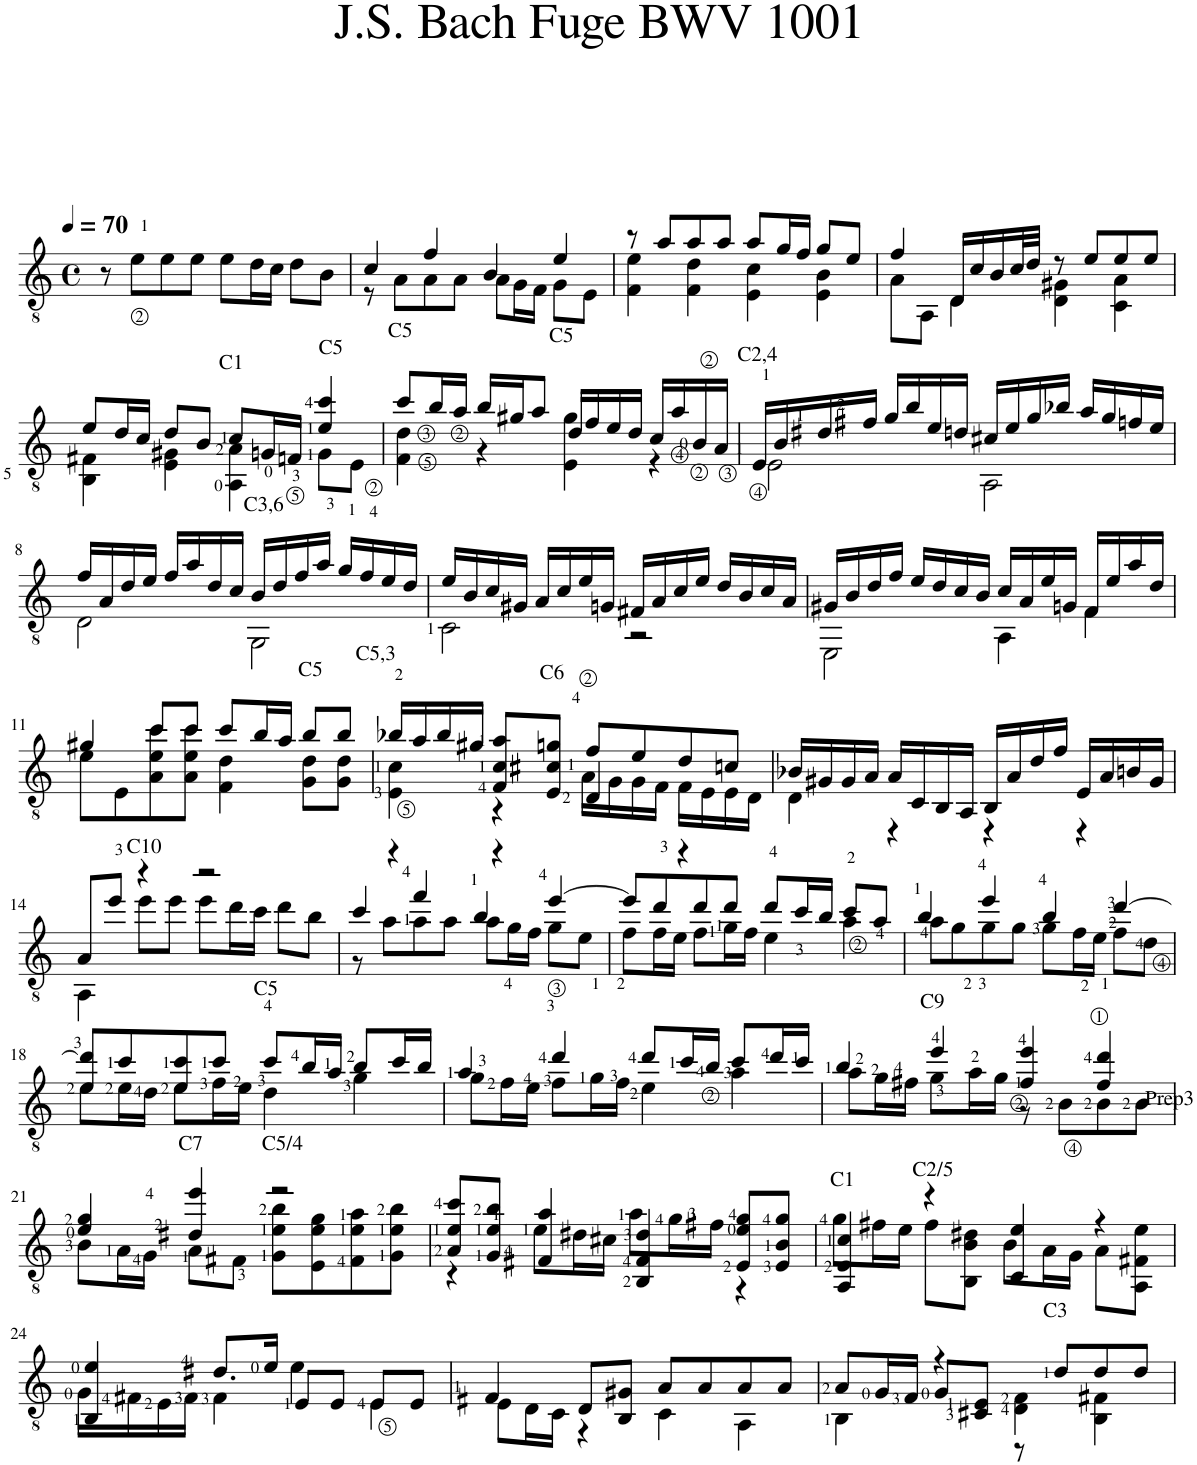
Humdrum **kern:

**kern
*part1
*staff1
*I"Classical Guitar
*I'Guit.
*clefGv2
*k[]
*M4/4
*met(c)
*MM70
=1
8r
8e<\L
8e\
8e\J
8e\L
16d\L
16c\JJ
8d\L
8B\J
=2
*^
4c/	8r
.	8A\L
4f/	8A\
.	8A\J
4B/	8A\L
.	16G\L
.	16F\JJ
4e/	8G\L
.	8E\J
=3	=3
8r	4F\ 4e\
8a/L	.
8a/	4F\ 4d\
8a/J	.
8a/L	4E\ 4c\
16g/L	.
16f/JJ	.
8g/L	4E\ 4B\
8e/J	.
=4	=4
4f/	8A\L
.	8AA\J
16D/LL	4D\
16c/	.
16B/	.
32c/L	.
32d/JJJ	.
8r	4D\ 4G#X\
8e/L	.
8e/	4C\ 4A\
8e/J	.
!!LO:LB:g=z	!!
=5	=5
8e/L	4BB\ 4F#X\
16d/L	.
16c/JJ	.
8d/L	4E\ 4G#X\
8B/J	.
!LO:TX:a:t=C1	!
8c/L	4AA\ 4A\
16Gn/L	.
16Fn/JJ	.
!LO:TX:a:t=C5	!
4e/ 4cc/	8G\L
.	8E\J
=6	=6
!LO:TX:a:t=C5	!
8cc/L	4F\ 4d\
16b/L	.
16a/JJ	.
16b/LL	4r
16g#X/J	.
8a/J	.
!LO:TX:a:t=C5	!
16d/LL	4E\ 4g#\
16f/	.
16e/	.
16d/JJ	.
16c/LL	4r
16a/	.
16B/	.
16A/JJ	.
=7	=7
!LO:TX:a:t=C2,4	!
16E</LL	2E\
16B/	.
16d#X/	.
16f#X/JJ	.
16g/LL	.
16b/	.
16e/	.
16dn/JJ	.
16c#X/LL	2AA\
16e/	.
16g/	.
16b-X/JJ	.
16a/LL	.
16g/	.
16fn/	.
16e/JJ	.
!!LO:LB:g=z	!!
=8	=8
16f/LL	2D\
16A/	.
16d/	.
16e/JJ	.
16f/LL	.
16a/	.
16d/	.
16c/JJ	.
!LO:TX:a:t=C3,6	!
16B/LL	2GG\
16d/	.
16f/	.
16a/JJ	.
16g/LL	.
16f/	.
16e/	.
16d/JJ	.
=9	=9
16e/LL	2C\
16B/	.
16c/	.
16G#X/JJ	.
16A/LL	.
16c/	.
16e/	.
16Gn/JJ	.
16F#X/LL	2r
16A/	.
16c/	.
16e/JJ	.
16d/LL	.
16B/	.
16c/	.
16A/JJ	.
=10	=10
16G#X/LL	2EE\
16B/	.
16d/	.
16f/JJ	.
16e/LL	.
16d/	.
16c/	.
16B/JJ	.
16c/LL	4AA\
16A/	.
16e/	.
16Gn/JJ	.
16F/LL	4F\
16e/	.
16a/	.
16d/JJ	.
!!LO:LB:g=z	!!
=11	=11
4g#X/	8e\L
.	8E\
8cc/L	8A\ 8e\ 8cc\
8cc/J	8A\ 8e\ 8cc\J
8cc/L	4F\ 4d\
16b/L	.
16a/JJ	.
!LO:TX:a:t=C5	!
8b/L	8G\ 8d\L
8b/J	8G\ 8d\J
=12	=12
*	*^
!LO:TX:a:t=C5,3	!	!
16b-X/LL	4E\ 4c\	4r
16a/	.	.
16b-/	.	.
16g#X/JJ	.	.
8F/ 8c/ 8a/L	4r	4r
!LO:TX:a:t=C6	!	!
8E/ 8c#X/ 8gn/J	.	.
8f/L	16A\LL	4D/
.	16G\	.
8e/	16G\	.
.	16F\JJ	.
8d/	16F\LL	4r
.	16E\	.
8cn/J	16E\	.
.	16D\JJ	.
*	*v	*v
=13	=13
16B-X/LL	4D\
16G#X/	.
16G#/	.
16A/JJ	.
16A/LL	4r
16C/	.
16BB/	.
16AA/JJ	.
16BB/LL	4r
16A/	.
16d/	.
16f/JJ	.
16E/LL	4r
16A/	.
16Bn/	.
16G#/JJ	.
!!LO:LB:g=z	!!
=14	=14
8A/L	4AA\
!LO:TX:a:t=C10	!
8ee/J	.
4r	8ee\L
.	8ee\J
2r	8ee\L
.	16dd\L
.	16cc\JJ
.	8dd\L
.	8b\J
=15	=15
4cc/	8r
.	8a\L
4ff/	8a\
.	8a\J
4b/	8a\L
.	16g\L
.	16f\JJ
[4ee/	8g<\L
.	8e\J
=16	=16
8ee/L]	8f\L
8dd/	16f\L
.	16e\JJ
8dd/	8f\L
8dd/J	16g\L
.	16f\JJ
8dd/L	4e\
16cc/L	.
16b/JJ	.
8cc/L	4a\
8a/J	.
=17	=17
4b/	8a\L
.	8g\
4ee/	8g\
.	8g\J
4b/	8g\L
.	16f\L
.	16e\JJ
[4dd/	8f\L
.	8d\J
!!LO:LB:g=z	!!
=18	=18
8e/ 8dd/]L	8e\L
8cc/	16e\L
.	16d\JJ
8e/ 8cc/	8e\L
8cc/J	16f\L
.	16e\JJ
!LO:TX:a:t=C5	!
8cc/L	4d\
16b/L	.
16a/JJ	.
8b/L	4g\
16cc/L	.
16b/JJ	.
=19	=19
4a/	8g\L
.	16f\L
.	16e\JJ
4dd/	8f\L
.	16g\L
.	16f\JJ
8dd/L	4e\
16cc/L	.
16b/JJ	.
8cc/L	4a\
16dd/L	.
16cc/JJ	.
=20	=20
4b/	8a\L
.	16g\L
.	16f#X\JJ
!LO:TX:a:t=C9	!
4ee/	8g\L
.	16a\L
.	16g\JJ
4f#/ 4ee/	8r
.	8B\L
4f#/ 4dd/	8B\
!	!LO:TX:a:t=Prep3
.	8B\J
!!LO:LB:g=z	!!
=21	=21
4e/ 4g/	8B\L
.	16A\L
.	16G\JJ
!LO:TX:a:t=C7	!
4d#X/ 4ee/	8A\L
.	8F#X\J
!LO:TX:a:t=C5/4	!
2r	8G\ 8e\ 8b\L
.	8E\ 8e\ 8g\
.	8F#\ 8e\ 8a\
.	8G\ 8e\ 8b\J
=22	=22
8A/ 8e/ 8cc/L	4r
8G/ 8e/ 8b/J	.
4F#X/ 4a/	8e\L
.	16d#X\L
.	16c#X\JJ
4BB/ 4F#/ 4d#/	8a\L
.	16g\L
.	16f#X\JJ
8E/ 8e/ 8g/L	4r
!LO:TX:a:t=C1	!
8E/ 8B/ 8g/J	.
=23	=23
4AA/ 4E/ 4c/	8g\L
.	16f#X\L
.	16e\JJ
!LO:TX:a:t=C2/5	!
4r	8f#\L
.	8BB\ 8B\ 8d#X\J
4C/ 4e/	8B\L
.	16A\L
.	16G\JJ
4r	8A\L
.	8AA\ 8F#X\ 8e\J
!!LO:LB:g=z	!!
=24	=24
4BB/ 4e/	16G\LL
.	16F#X\
.	16E\
.	16F#\JJ
4F#\	8.d#X/L
.	16e/Jk
8E/L	4e\
8E/J	.
4E<\	8E/L
.	8E/J
=25	=25
4F#X/	8E\L
.	16D\L
.	16C\JJ
8D/L	4r
8BB/ 8G#X/J	.
8A/L	4C\
8A/	.
8A/	4AA\
8A/J	.
=26	=26
4BB\	8A/L
.	16G/L
.	16F/JJ
4r	8G/L
.	8C#X/ 8E/J
4D\ 4F\	8r
!	!LO:TX:a:t=C3
.	8d/L
4BB\ 4F#X\	8d/
.	8d/J
*v	*v
=
*-
